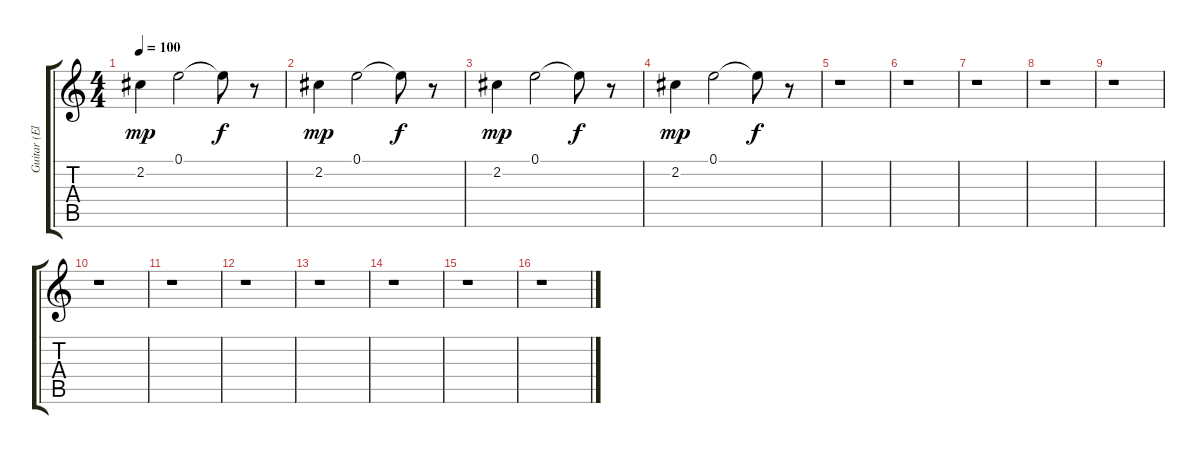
\track ("Guitar (Electric)" "Guitar (El") {instrument overdrivenguitar}
\staff {score tabs}
\tuning (E4 B3 G3 D3 A2 E2) {hide}
\ts (4 4)
\tempo 100
\clef g2
\ks c
2.2.4{dy mp} 0.1.2 0.1{t}.8{dy f} r.8 |
2.2.4{dy mp} 0.1.2 0.1{t}.8{dy f} r.8 |
2.2.4{dy mp} 0.1.2 0.1{t}.8{dy f} r.8 |
2.2.4{dy mp} 0.1.2 0.1{t}.8{dy f} r.8 |
r.1 |
r.1 |
r.1 |
r.1 |
r.1 |
r.1 |
r.1 |
r.1 |
r.1 |
r.1 |
r.1 |
r.1
